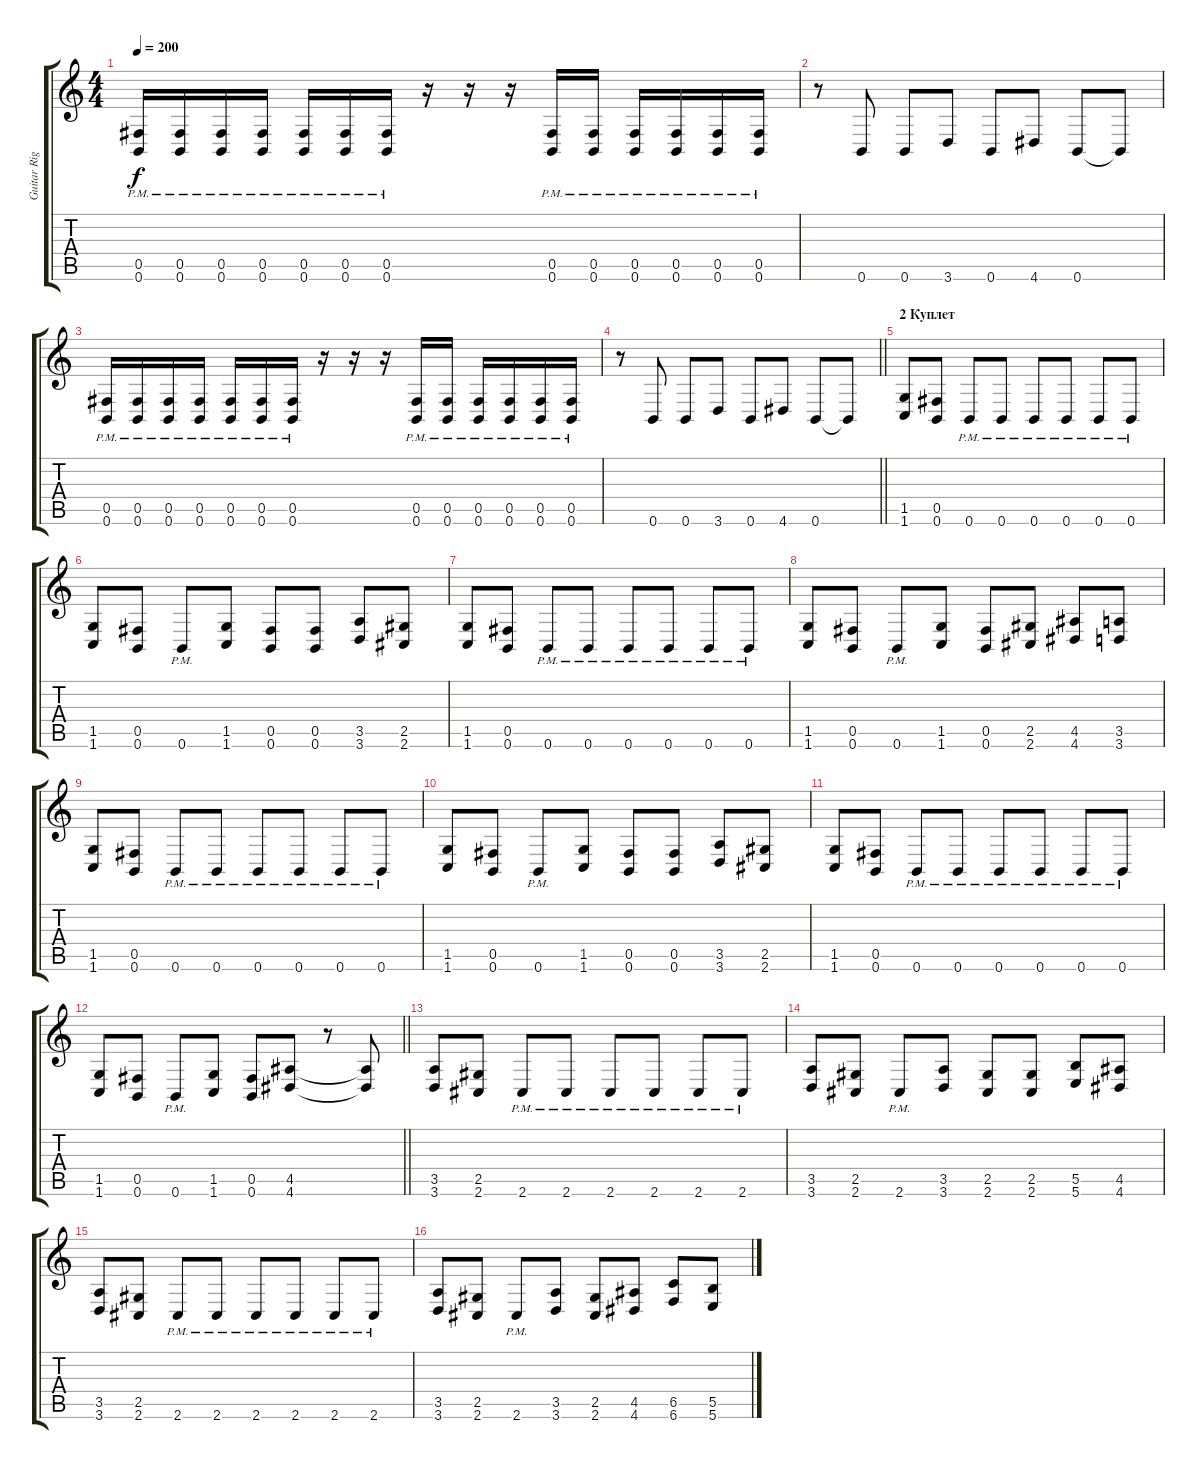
\track ("Guitar Right" "Guitar Rig") {instrument distortionguitar}
\staff {score tabs}
\tuning (Db4 Ab3 E3 B2 Gb2 B1) {hide}
\ts (4 4)
\tempo 200
\clef g2
\ks c
(0.5{pm} 0.6{pm}).16{dy f} (0.5{pm} 0.6{pm}).16 (0.5{pm} 0.6{pm}).16 (0.5{pm} 0.6{pm}).16 (0.5{pm} 0.6{pm}).16 (0.5{pm} 0.6{pm}).16 (0.5{pm} 0.6{pm}).16 r.16 r.16 r.16 (0.5{pm} 0.6{pm}).16 (0.5{pm} 0.6{pm}).16 (0.5{pm} 0.6{pm}).16 (0.5{pm} 0.6{pm}).16 (0.5{pm} 0.6{pm}).16 (0.5{pm} 0.6{pm}).16 |
r.8 0.6.8 0.6.8 3.6.8 0.6.8 4.6.8 0.6.8 0.6{t}.8 |
(0.5{pm} 0.6{pm}).16 (0.5{pm} 0.6{pm}).16 (0.5{pm} 0.6{pm}).16 (0.5{pm} 0.6{pm}).16 (0.5{pm} 0.6{pm}).16 (0.5{pm} 0.6{pm}).16 (0.5{pm} 0.6{pm}).16 r.16 r.16 r.16 (0.5{pm} 0.6{pm}).16 (0.5{pm} 0.6{pm}).16 (0.5{pm} 0.6{pm}).16 (0.5{pm} 0.6{pm}).16 (0.5{pm} 0.6{pm}).16 (0.5{pm} 0.6{pm}).16 |
\barLineRight lightlight
r.8 0.6.8 0.6.8 3.6.8 0.6.8 4.6.8 0.6.8 0.6{t}.8 |
\section ("" "2 Куплет")
(1.5 1.6).8 (0.5 0.6).8 0.6{pm}.8 0.6{pm}.8 0.6{pm}.8 0.6{pm}.8 0.6{pm}.8 0.6{pm}.8 |
(1.5 1.6).8 (0.5 0.6).8 0.6{pm}.8 (1.5 1.6).8 (0.5 0.6).8 (0.5 0.6).8 (3.5 3.6).8 (2.5 2.6).8 |
(1.5 1.6).8 (0.5 0.6).8 0.6{pm}.8 0.6{pm}.8 0.6{pm}.8 0.6{pm}.8 0.6{pm}.8 0.6{pm}.8 |
(1.5 1.6).8 (0.5 0.6).8 0.6{pm}.8 (1.5 1.6).8 (0.5 0.6).8 (2.5 2.6).8 (4.5 4.6).8 (3.5 3.6).8 |
(1.5 1.6).8 (0.5 0.6).8 0.6{pm}.8 0.6{pm}.8 0.6{pm}.8 0.6{pm}.8 0.6{pm}.8 0.6{pm}.8 |
(1.5 1.6).8 (0.5 0.6).8 0.6{pm}.8 (1.5 1.6).8 (0.5 0.6).8 (0.5 0.6).8 (3.5 3.6).8 (2.5 2.6).8 |
(1.5 1.6).8 (0.5 0.6).8 0.6{pm}.8 0.6{pm}.8 0.6{pm}.8 0.6{pm}.8 0.6{pm}.8 0.6{pm}.8 |
\barLineRight lightlight
(1.5 1.6).8 (0.5 0.6).8 0.6{pm}.8 (1.5 1.6).8 (0.5 0.6).8 (4.5 4.6).8 r.8 (4.5{t} 4.6{t}).8 |
\section ("" "")
(3.5 3.6).8 (2.5 2.6).8 2.6{pm}.8 2.6{pm}.8 2.6{pm}.8 2.6{pm}.8 2.6{pm}.8 2.6{pm}.8 |
(3.5 3.6).8 (2.5 2.6).8 2.6{pm}.8 (3.5 3.6).8 (2.5 2.6).8 (2.5 2.6).8 (5.5 5.6).8 (4.5 4.6).8 |
(3.5 3.6).8 (2.5 2.6).8 2.6{pm}.8 2.6{pm}.8 2.6{pm}.8 2.6{pm}.8 2.6{pm}.8 2.6{pm}.8 |
(3.5 3.6).8 (2.5 2.6).8 2.6{pm}.8 (3.5 3.6).8 (2.5 2.6).8 (4.5 4.6).8 (6.5 6.6).8 (5.5 5.6).8
